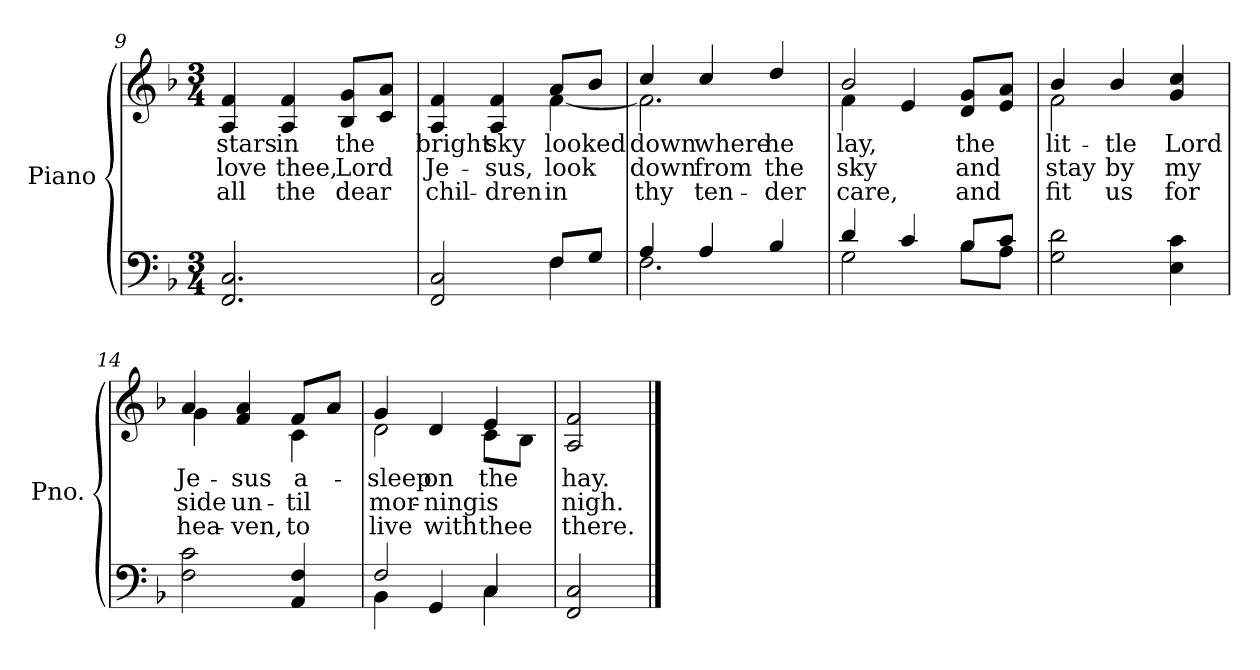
**kern	**kern	**text	**text	**text
*part2	*part1	*part1	*part1	*part1
*staff2	*staff1	*staff1	*staff1	*staff1
*I"Piano	*I"Piano	*	*	*
*I'Pno.	*I'Pno.	*	*	*
*clefF4	*clefG2	*	*	*
*k[b-]	*k[b-]	*	*	*
*F:	*F:	*	*	*
*M3/4	*M3/4	*	*	*
=9	=9	=9	=9	=9
!	!	!LO:LY:b:color=#000000	!LO:LY:b:color=#000000	!LO:LY:b:color=#000000
2.FFi/ 2.Ci	4Ai/ 4fi	stars	love	all
!	!	!LO:LY:b:color=#000000	!LO:LY:b:color=#000000	!LO:LY:b:color=#000000
.	4Ai/ 4fi	in	thee,	the
!	!	!LO:LY:b:color=#000000	!LO:LY:b:color=#000000	!LO:LY:b:color=#000000
.	8B-i/ 8gi/L	the	Lord	dear
.	8ci/ 8ai/J	.	.	.
!!LO:LB:g=z
=10	=10	=10	=10	=10
*^	*	*	*	*
!	!	!	!LO:LY:b:color=#000000	!LO:LY:b:color=#000000	!LO:LY:b:color=#000000
*	*	*^	*	*	*
2FFi/ 2Ci	2ryy	4Ai/ 4fi	2ryy	bright	Je-	chil-
!	!	!	!	!LO:LY:b:color=#000000	!LO:LY:b:color=#000000	!LO:LY:b:color=#000000
.	.	4Ai/ 4fi	.	sky	-sus,	-dren
!	!	!	!	!LO:LY:b:color=#000000	!LO:LY:b:color=#000000	!LO:LY:b:color=#000000
8Fi/L	4Fi\	8ai/L	[4fi\	looked	look	in
8Gi/J	.	8b-i/J	.	.	.	.
=11	=11	=11	=11	=11	=11	=11
!	!	!	!	!LO:LY:b:color=#000000	!LO:LY:b:color=#000000	!LO:LY:b:color=#000000
4Ai/	2.Fi\	4cci/	2.fi\]	down	down	thy
!	!	!	!	!LO:LY:b:color=#000000	!LO:LY:b:color=#000000	!LO:LY:b:color=#000000
4Ai/	.	4cci/	.	where	from	ten-
!	!	!	!	!LO:LY:b:color=#000000	!LO:LY:b:color=#000000	!LO:LY:b:color=#000000
4B-i/	.	4ddi/	.	he	the	-der
=12	=12	=12	=12	=12	=12	=12
!	!	!	!	!LO:LY:b:color=#000000	!LO:LY:b:color=#000000	!LO:LY:b:color=#000000
4di/	2Gi\	2b-i/	4fi\	lay,	sky	care,
4ci/	.	.	4ei/	.	.	.
!	!	!	!	!LO:LY:b:color=#000000	!LO:LY:b:color=#000000	!LO:LY:b:color=#000000
8B-i/L	8B-i\L	8di/ 8gi/L	4ryy	the	and	and
8ci/J	8Ai\J	8ei/ 8ai/J	.	.	.	.
*v	*v	*	*	*	*	*
!!LO:LB:g=z	!!
=13	=13	=13	=13	=13	=13
*^	*	*	*	*	*
!	!	!	!	!LO:LY:b:color=#000000	!LO:LY:b:color=#000000	!LO:LY:b:color=#000000
*v	*v	*	*	*	*	*
2Gi\ 2di	4b-i/	2fi\	lit-	stay	fit
!	!	!	!LO:LY:b:color=#000000	!LO:LY:b:color=#000000	!LO:LY:b:color=#000000
.	4b-i/	.	-tle	by	us
!	!	!	!LO:LY:b:color=#000000	!LO:LY:b:color=#000000	!LO:LY:b:color=#000000
4Ei\ 4ci	4gi/ 4cci	4ryy	Lord	my	for
=14	=14	=14	=14	=14	=14
!	!	!	!LO:LY:b:color=#000000	!LO:LY:b:color=#000000	!LO:LY:b:color=#000000
2Fi\ 2ci	4ai/	4gi\	Je-	side	hea-
!	!	!	!LO:LY:b:color=#000000	!LO:LY:b:color=#000000	!LO:LY:b:color=#000000
.	4fi/ 4ai	4ryy	-sus	un-	-ven,
!	!	!	!LO:LY:b:color=#000000	!LO:LY:b:color=#000000	!LO:LY:b:color=#000000
4AAi/ 4Fi	8fi/L	4ci\	a-	-til	to
.	8ai/J	.	.	.	.
=15	=15	=15	=15	=15	=15
*^	*	*	*	*	*
!	!	!	!	!LO:LY:b:color=#000000	!LO:LY:b:color=#000000	!LO:LY:b:color=#000000
2Fi/	4BB-i\	4gi/	2di\	-sleep	mor-	live
!	!	!	!	!LO:LY:b:color=#000000	!LO:LY:b:color=#000000	!LO:LY:b:color=#000000
.	4GGi/	4di/	.	on	-ning	with
!	!	!	!	!LO:LY:b:color=#000000	!LO:LY:b:color=#000000	!LO:LY:b:color=#000000
4Ci/	4Ci\	4ei/	8ci\L	the	is	thee
.	.	.	8B-i\J	.	.	.
*v	*v	*	*	*	*	*
*	*v	*v	*	*	*
=16	=16	=16	=16	=16
*	*^	*	*	*
!	!	!	!LO:LY:b:color=#000000	!LO:LY:b:color=#000000	!LO:LY:b:color=#000000
*	*v	*v	*	*	*
2FFi/ 2Ci	2Ai/ 2fi	hay.	nigh.	there.
==	==	==	==	==
*-	*-	*-	*-	*-
